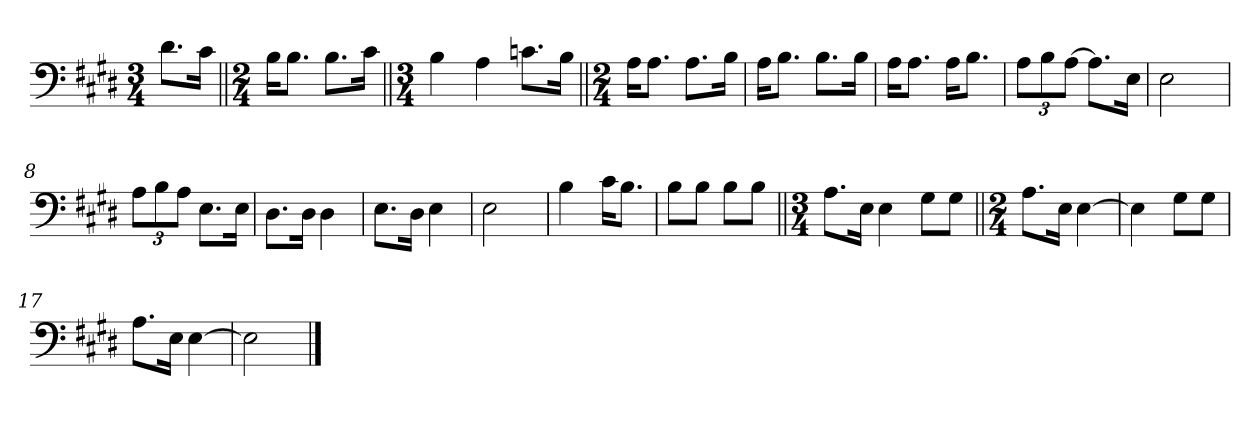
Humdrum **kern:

**kern
*part1
*staff1
*clefF4
*k[f#c#g#d#]
*M3/4
=
8.d#\L
16c#\Jk
=1||
*M2/4
16B\KL
8.B\J
8.B\L
16c#\Jk
=2||
*M3/4
4B\
4A\
8.cn\L
16B\Jk
=3||
*M2/4
16A\KL
8.A\J
8.A\L
16B\Jk
=4
16A\KL
8.B\J
8.B\L
16B\Jk
=5
16A\KL
8.A\J
16A\KL
8.B\J
=6
12A\L
12B\
[12A\J
8.A\L]
16E\Jk
=7
2E\
=8
12A\L
12B\
12A\J
8.E\L
16E\Jk
=9
8.D#\L
16D#\Jk
4D#\
=10
8.E\L
16D#\Jk
4E\
=11
2E\
=12
4B\
16c#\KL
8.B\J
=13
8B\L
8B\J
8B\L
8B\J
=14||
*M3/4
8.A\L
16E\Jk
4E\
8G#\L
8G#\J
=15||
*M2/4
8.A\L
16E\Jk
[4E\
=16
4E\]
8G#\L
8G#\J
=17
8.A\L
16E\Jk
[4E\
=18
2E\]
==
*-
